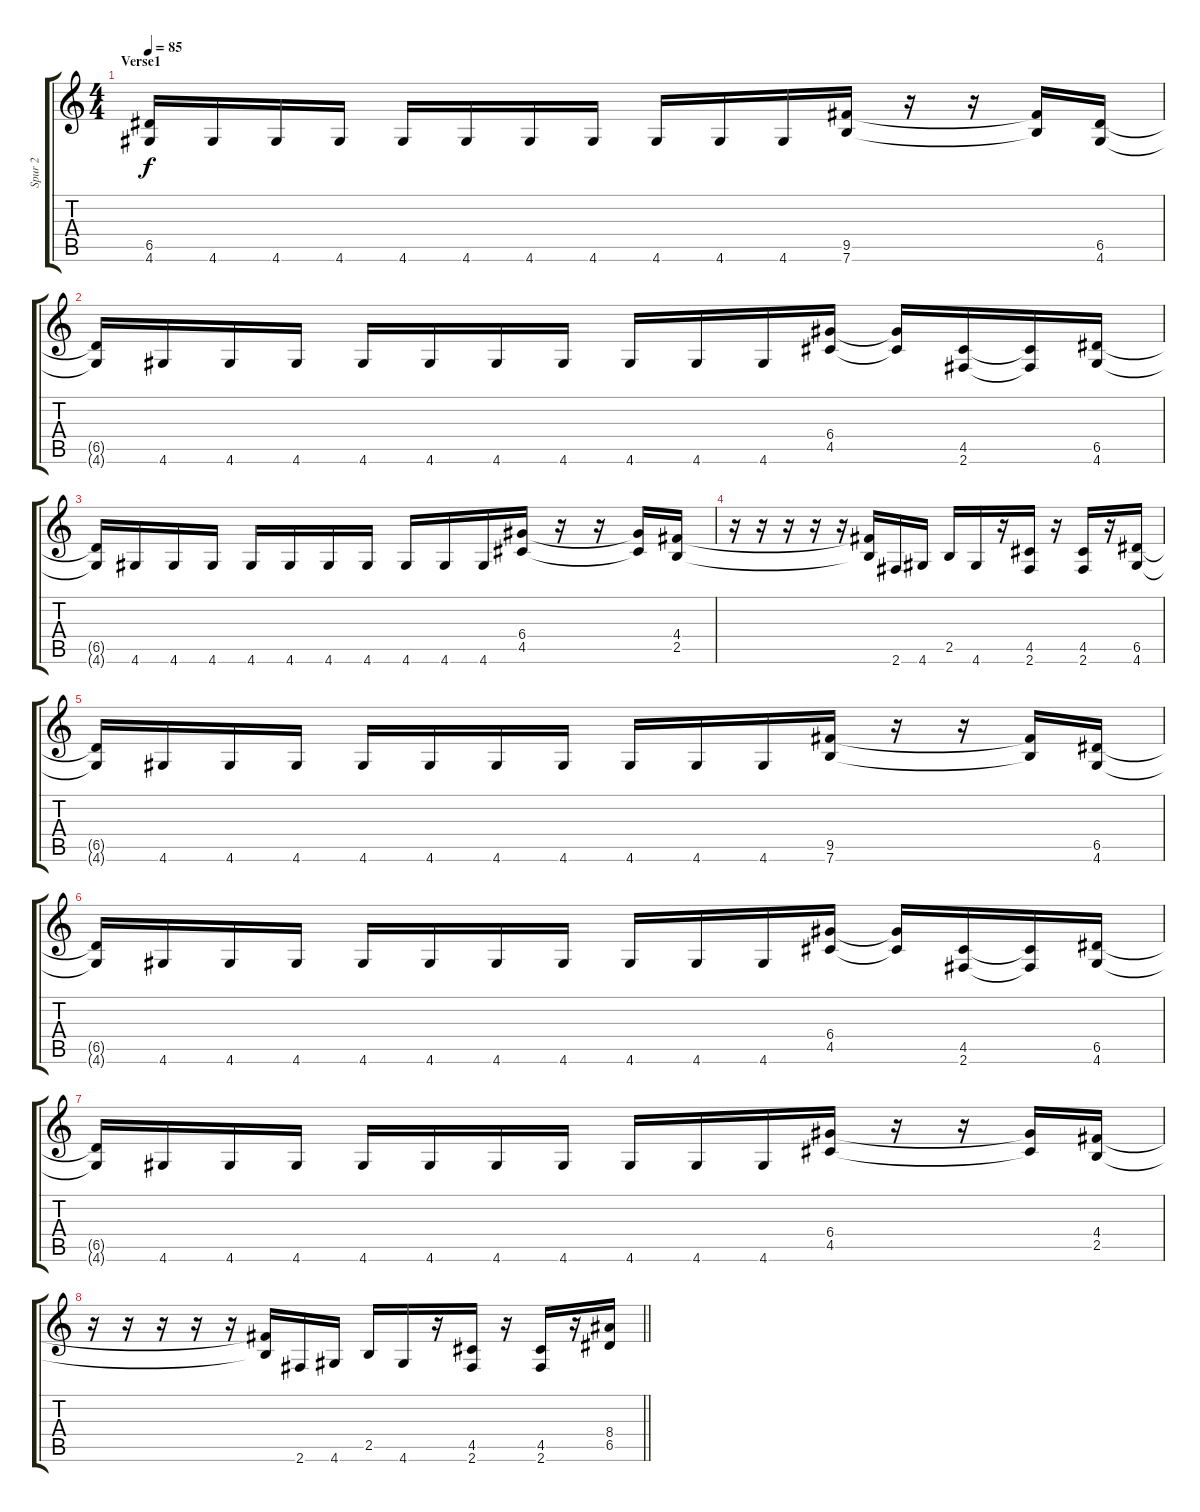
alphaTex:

\track ("Spur 2" "Spur 2") {instrument distortionguitar}
\staff {score tabs}
\tuning (E4 B3 G3 D3 A2 E2) {hide}
\ts (4 4)
\section ("" "Verse1")
\tempo 85
\clef g2
\ks c
(6.5{t} 4.6{t}).16{dy f} 4.6.16 4.6.16 4.6.16 4.6.16 4.6.16 4.6.16 4.6.16 4.6.16 4.6.16 4.6.16 (9.5 7.6).16 r.16 r.16 (9.5{t} 7.6{t}).16 (6.5 4.6).16 |
(6.5{t} 4.6{t}).16 4.6.16 4.6.16 4.6.16 4.6.16 4.6.16 4.6.16 4.6.16 4.6.16 4.6.16 4.6.16 (6.4 4.5).16 (6.4{t} 4.5{t}).16 (4.5 2.6).16 (4.5{t} 2.6{t}).16 (6.5 4.6).16 |
(6.5{t} 4.6{t}).16 4.6.16 4.6.16 4.6.16 4.6.16 4.6.16 4.6.16 4.6.16 4.6.16 4.6.16 4.6.16 (6.4 4.5).16 r.16 r.16 (6.4{t} 4.5{t}).16 (4.4 2.5).16 |
r.16 r.16 r.16 r.16 r.16 (4.4{t} 2.5{t}).16 2.6.16 4.6.16 2.5.16 4.6.16 r.16 (4.5 2.6).16 r.16 (4.5 2.6).16 r.16 (6.5 4.6).16 |
(6.5{t} 4.6{t}).16 4.6.16 4.6.16 4.6.16 4.6.16 4.6.16 4.6.16 4.6.16 4.6.16 4.6.16 4.6.16 (9.5 7.6).16 r.16 r.16 (9.5{t} 7.6{t}).16 (6.5 4.6).16 |
(6.5{t} 4.6{t}).16 4.6.16 4.6.16 4.6.16 4.6.16 4.6.16 4.6.16 4.6.16 4.6.16 4.6.16 4.6.16 (6.4 4.5).16 (6.4{t} 4.5{t}).16 (4.5 2.6).16 (4.5{t} 2.6{t}).16 (6.5 4.6).16 |
(6.5{t} 4.6{t}).16 4.6.16 4.6.16 4.6.16 4.6.16 4.6.16 4.6.16 4.6.16 4.6.16 4.6.16 4.6.16 (6.4 4.5).16 r.16 r.16 (6.4{t} 4.5{t}).16 (4.4 2.5).16 |
\barLineRight lightlight
r.16 r.16 r.16 r.16 r.16 (4.4{t} 2.5{t}).16 2.6.16 4.6.16 2.5.16 4.6.16 r.16 (4.5 2.6).16 r.16 (4.5 2.6).16 r.16 (8.4 6.5).16
